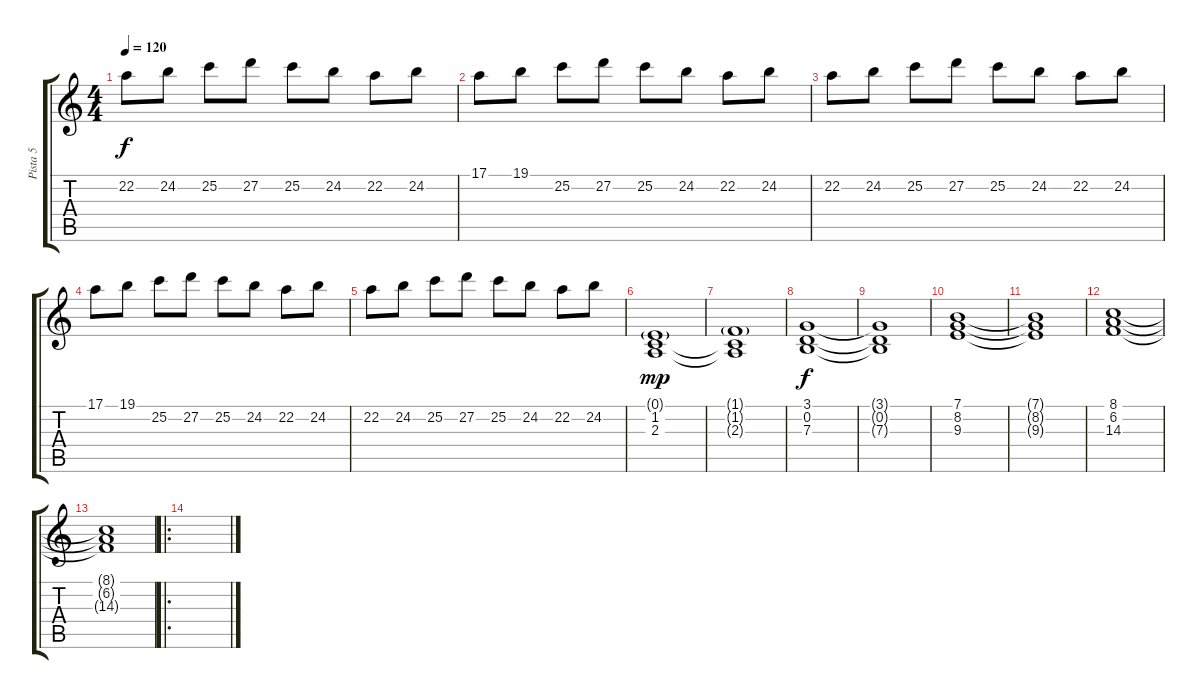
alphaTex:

\track ("Pista 5" "Pista 5") {instrument stringensemble1}
\staff {score tabs}
\tuning (E4 B3 G3 D3 A2 E2) {hide}
\ts (4 4)
\tempo 120
\clef g2
\ks c
22.2.8{dy f} 24.2.8 25.2.8 27.2.8 25.2.8 24.2.8 22.2.8 24.2.8 |
17.1.8 19.1.8 25.2.8 27.2.8 25.2.8 24.2.8 22.2.8 24.2.8 |
22.2.8 24.2.8 25.2.8 27.2.8 25.2.8 24.2.8 22.2.8 24.2.8 |
17.1.8 19.1.8 25.2.8 27.2.8 25.2.8 24.2.8 22.2.8 24.2.8 |
22.2.8 24.2.8 25.2.8 27.2.8 25.2.8 24.2.8 22.2.8 24.2.8 |
(0.1{g} 1.2 2.3).1{dy mp} |
(1.1{g} 1.2{t} 2.3{t}).1 |
(3.1 0.2 7.3).1{dy f} |
(3.1{t} 0.2{t} 7.3{t}).1 |
(7.1 8.2 9.3).1 |
(7.1{t} 8.2{t} 9.3{t}).1 |
(8.1 6.2 14.3).1 |
(8.1{t} 6.2{t} 14.3{t}).1 |
\ro
